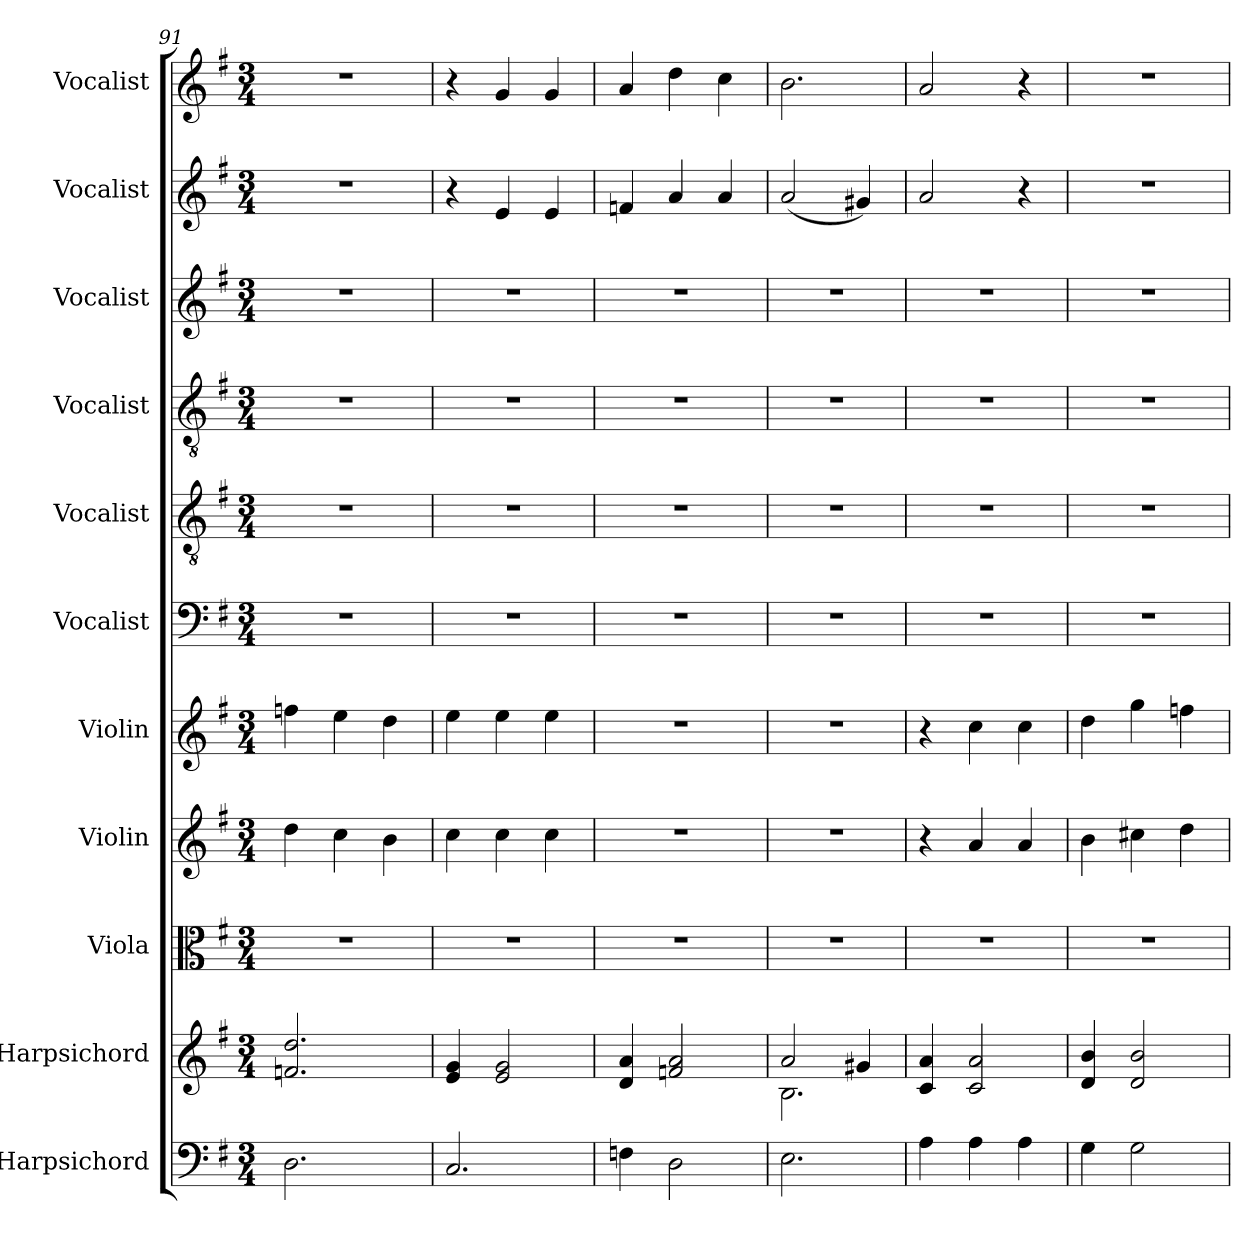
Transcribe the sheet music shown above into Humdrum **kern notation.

**kern	**kern	**kern	**kern	**kern	**kern	**kern	**kern	**kern	**kern	**kern
*part11	*part10	*part9	*part8	*part7	*part6	*part5	*part4	*part3	*part2	*part1
*staff11	*staff10	*staff9	*staff8	*staff7	*staff6	*staff5	*staff4	*staff3	*staff2	*staff1
*I"Harpsichord	*I"Harpsichord	*I"Viola	*I"Violin	*I"Violin	*I"Vocalist	*I"Vocalist	*I"Vocalist	*I"Vocalist	*I"Vocalist	*I"Vocalist
*I'Hpschd	*I'Hpschd	*I'Vla	*I'Vln	*I'Vln	*	*	*	*	*	*
*clefF4	*clefG2	*clefC3	*clefG2	*clefG2	*clefF4	*clefGv2	*clefGv2	*clefG2	*clefG2	*clefG2
*k[f#]	*k[f#]	*k[f#]	*k[f#]	*k[f#]	*k[f#]	*k[f#]	*k[f#]	*k[f#]	*k[f#]	*k[f#]
*M3/4	*M3/4	*M3/4	*M3/4	*M3/4	*M3/4	*M3/4	*M3/4	*M3/4	*M3/4	*M3/4
=91	=91	=91	=91	=91	=91	=91	=91	=91	=91	=91
2.D\	2.fn/ 2.dd/	2.r	4dd\	4ffn\	2.r	2.r	2.r	2.r	2.r	2.r
.	.	.	4cc\	4ee\	.	.	.	.	.	.
.	.	.	4b\	4dd\	.	.	.	.	.	.
=92	=92	=92	=92	=92	=92	=92	=92	=92	=92	=92
2.C/	4e/ 4g/	2.r	4cc\	4ee\	2.r	2.r	2.r	2.r	4r	4r
.	2e/ 2g/	.	4cc\	4ee\	.	.	.	.	4e/	4g/
.	.	.	4cc\	4ee\	.	.	.	.	4e/	4g/
=93	=93	=93	=93	=93	=93	=93	=93	=93	=93	=93
4Fn\	4d/ 4a/	2.r	2.r	2.r	2.r	2.r	2.r	2.r	4fn/	4a/
2D\	2fn/ 2a/	.	.	.	.	.	.	.	4a/	4dd\
.	.	.	.	.	.	.	.	.	4a/	4cc\
=94	=94	=94	=94	=94	=94	=94	=94	=94	=94	=94
*	*^	*	*	*	*	*	*	*	*	*
2.E\	2a/	2.B\	2.r	2.r	2.r	2.r	2.r	2.r	2.r	(2a/	2.b\
.	4g#X/	.	.	.	.	.	.	.	.	4g#X/)	.
*	*v	*v	*	*	*	*	*	*	*	*	*
=95	=95	=95	=95	=95	=95	=95	=95	=95	=95	=95
4A\	4c/ 4a/	2.r	4r	4r	2.r	2.r	2.r	2.r	2a/	2a/
4A\	2c/ 2a/	.	4a/	4cc\	.	.	.	.	.	.
4A\	.	.	4a/	4cc\	.	.	.	.	4r	4r
=96	=96	=96	=96	=96	=96	=96	=96	=96	=96	=96
4G\	4d/ 4b/	2.r	4b\	4dd\	2.r	2.r	2.r	2.r	2.r	2.r
2G\	2d/ 2b/	.	4cc#X\	4gg\	.	.	.	.	.	.
.	.	.	4dd\	4ffn\	.	.	.	.	.	.
=	=	=	=	=	=	=	=	=	=	=
*-	*-	*-	*-	*-	*-	*-	*-	*-	*-	*-
